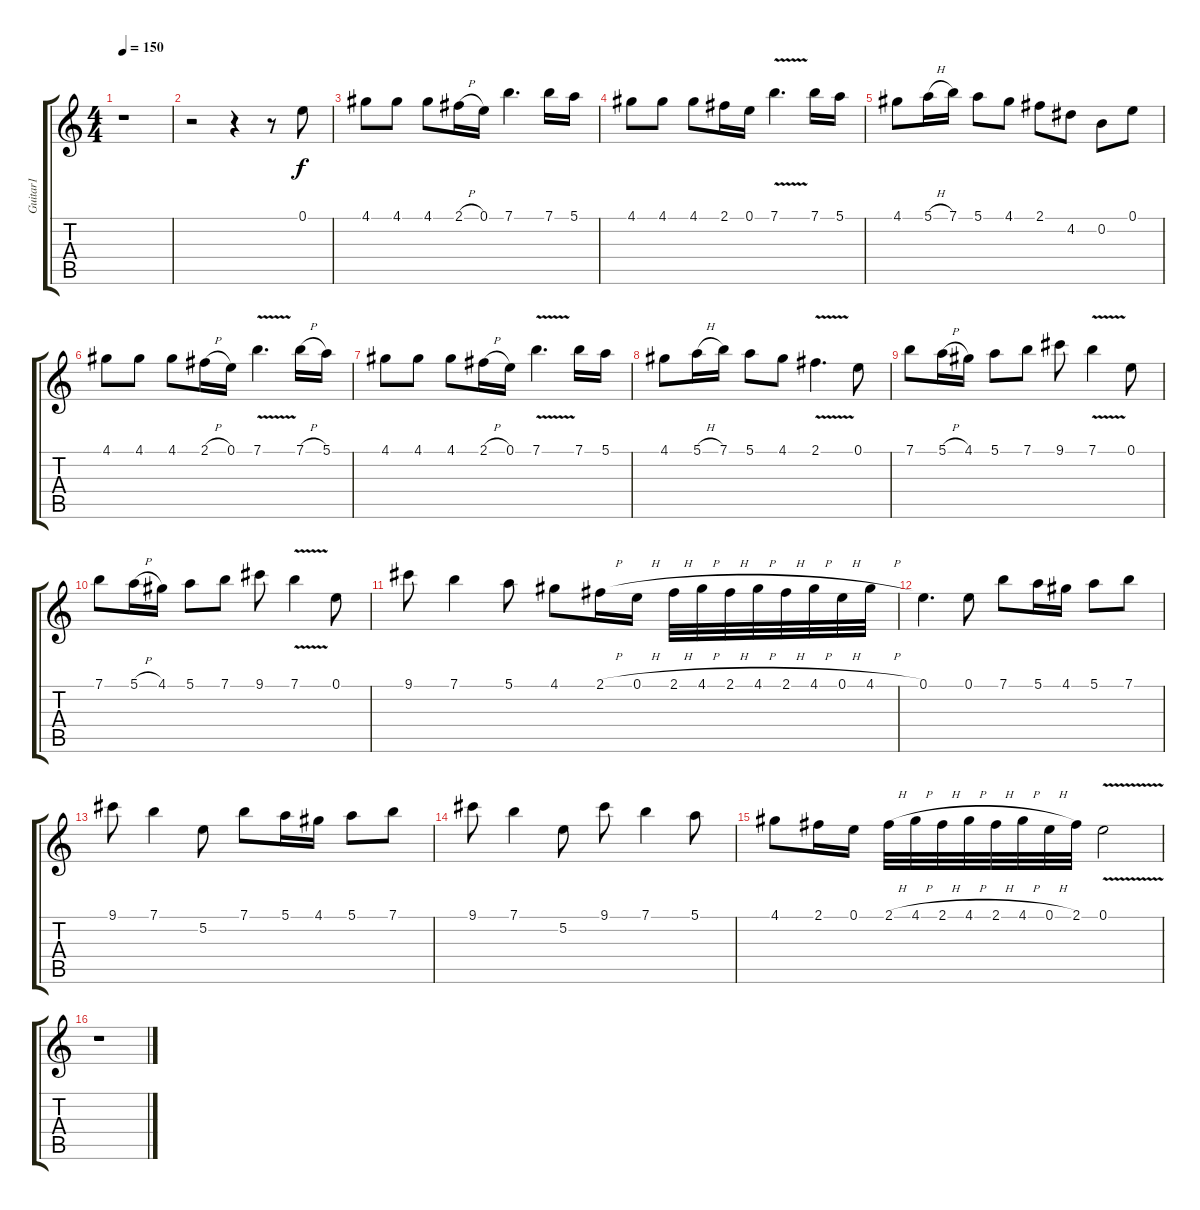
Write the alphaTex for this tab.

\track ("Guitar1" "Guitar1") {instrument distortionguitar}
\staff {score tabs}
\tuning (E4 B3 G3 D3 A2 E2) {hide}
\ts (4 4)
\tempo 150
\tempo 100
\tempo 150
\clef g2
\ks c
r.1{dy f instrument distortionguitar} |
r.2 r.4 r.8 0.1.8 |
4.1.8 4.1.8 4.1.8 2.1{h}.16 0.1.16 7.1.4{d} 7.1.16 5.1.16 |
4.1.8 4.1.8 4.1.8 2.1.16 0.1.16 7.1{v}.4{d} 7.1.16 5.1.16 |
4.1.8 5.1{h}.16 7.1.16 5.1.8 4.1.8 2.1.8 4.2.8 0.2.8 0.1.8 |
4.1.8 4.1.8 4.1.8 2.1{h}.16 0.1.16 7.1{v}.4{d} 7.1{h}.16 5.1.16 |
4.1.8 4.1.8 4.1.8 2.1{h}.16 0.1.16 7.1{v}.4{d} 7.1.16 5.1.16 |
4.1.8 5.1{h}.16 7.1.16 5.1.8 4.1.8 2.1{v}.4{d} 0.1.8 |
7.1.8 5.1{h}.16 4.1.16 5.1.8 7.1.8 9.1.8 7.1{v}.4 0.1.8 |
7.1.8 5.1{h}.16 4.1.16 5.1.8 7.1.8 9.1.8 7.1{v}.4 0.1.8 |
9.1.8 7.1.4 5.1.8 4.1.8 2.1{h}.16 0.1{h}.16 2.1{h}.32 4.1{h}.32 2.1{h}.32 4.1{h}.32 2.1{h}.32 4.1{h}.32 0.1{h}.32 4.1{h}.32 |
0.1.4{d} 0.1.8 7.1.8 5.1.16 4.1.16 5.1.8 7.1.8 |
9.1.8 7.1.4 5.2.8 7.1.8 5.1.16 4.1.16 5.1.8 7.1.8 |
9.1.8 7.1.4 5.2.8 9.1.8 7.1.4 5.1.8 |
4.1.8 2.1.16 0.1.16 2.1{h}.32 4.1{h}.32 2.1{h}.32 4.1{h}.32 2.1{h}.32 4.1{h}.32 0.1{h}.32 2.1.32 0.1{v}.2 |
r.1
